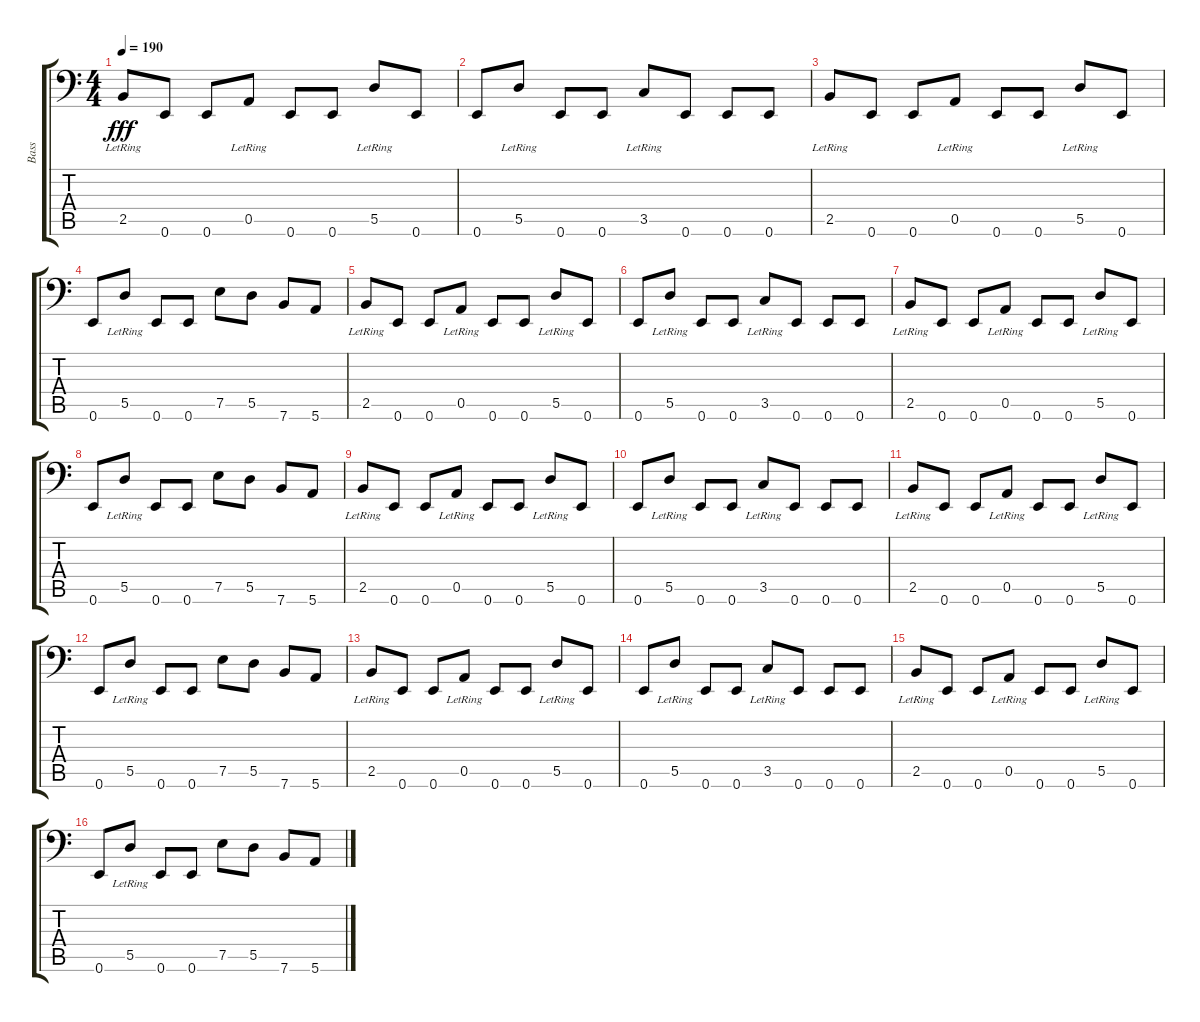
\track ("Bass" "Bass") {instrument electricbassfinger}
\staff {score tabs}
\tuning (E3 B2 G2 D2 A1 E1) {hide}
\ts (4 4)
\tempo 190
\clef f4
\ks c
2.5{lr}.8{dy fff} 0.6.8 0.6.8 0.5{lr}.8 0.6.8 0.6.8 5.5{lr}.8 0.6.8 |
0.6.8 5.5{lr}.8 0.6.8 0.6.8 3.5{lr}.8 0.6.8 0.6.8 0.6.8 |
2.5{lr}.8 0.6.8 0.6.8 0.5{lr}.8 0.6.8 0.6.8 5.5{lr}.8 0.6.8 |
0.6.8 5.5{lr}.8 0.6.8 0.6.8 7.5.8 5.5.8 7.6.8 5.6.8 |
2.5{lr}.8 0.6.8 0.6.8 0.5{lr}.8 0.6.8 0.6.8 5.5{lr}.8 0.6.8 |
0.6.8 5.5{lr}.8 0.6.8 0.6.8 3.5{lr}.8 0.6.8 0.6.8 0.6.8 |
2.5{lr}.8 0.6.8 0.6.8 0.5{lr}.8 0.6.8 0.6.8 5.5{lr}.8 0.6.8 |
0.6.8 5.5{lr}.8 0.6.8 0.6.8 7.5.8 5.5.8 7.6.8 5.6.8 |
2.5{lr}.8 0.6.8 0.6.8 0.5{lr}.8 0.6.8 0.6.8 5.5{lr}.8 0.6.8 |
0.6.8 5.5{lr}.8 0.6.8 0.6.8 3.5{lr}.8 0.6.8 0.6.8 0.6.8 |
2.5{lr}.8 0.6.8 0.6.8 0.5{lr}.8 0.6.8 0.6.8 5.5{lr}.8 0.6.8 |
0.6.8 5.5{lr}.8 0.6.8 0.6.8 7.5.8 5.5.8 7.6.8 5.6.8 |
2.5{lr}.8 0.6.8 0.6.8 0.5{lr}.8 0.6.8 0.6.8 5.5{lr}.8 0.6.8 |
0.6.8 5.5{lr}.8 0.6.8 0.6.8 3.5{lr}.8 0.6.8 0.6.8 0.6.8 |
2.5{lr}.8 0.6.8 0.6.8 0.5{lr}.8 0.6.8 0.6.8 5.5{lr}.8 0.6.8 |
0.6.8 5.5{lr}.8 0.6.8 0.6.8 7.5.8 5.5.8 7.6.8 5.6.8
